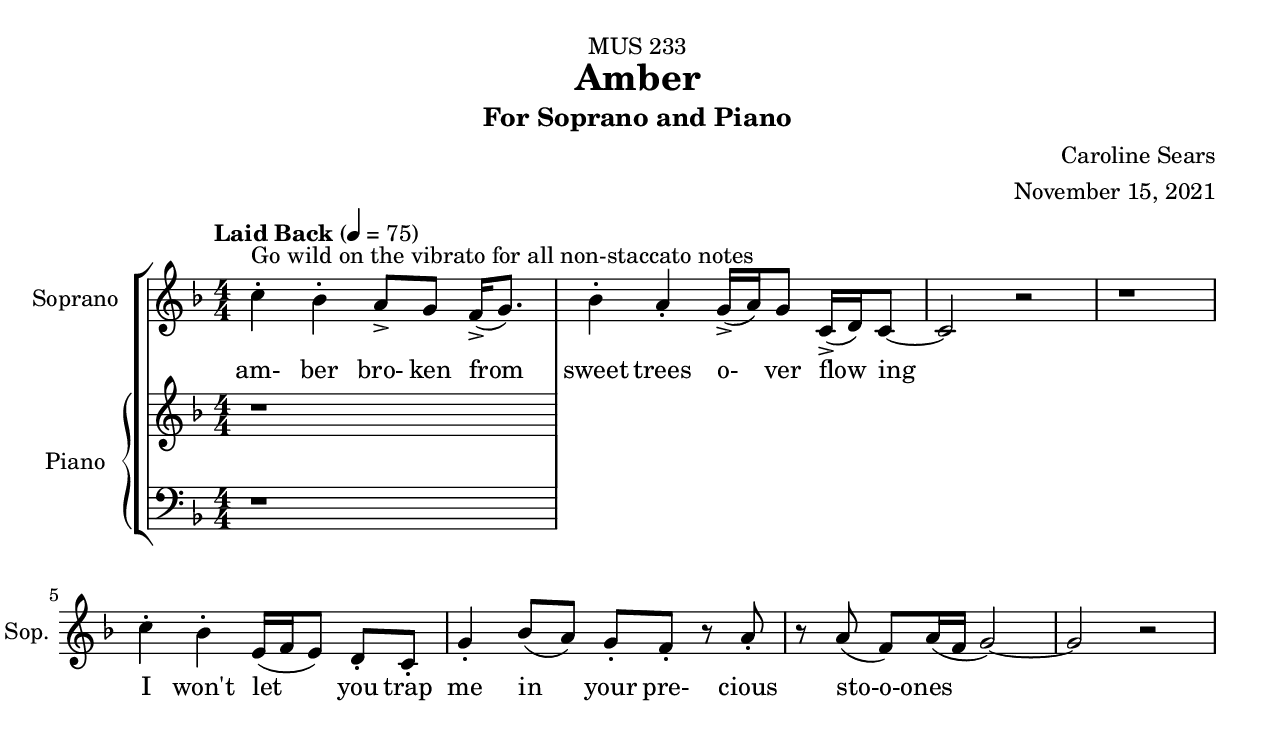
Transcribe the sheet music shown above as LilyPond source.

%%%%%%%%%%%%%%%%%%%% Header + Paper Dimensions %%%%%%%%%%%%%%%%%%%%
\header {
  title = "Amber"
    subtitle = "For Soprano and Piano"
    dedication = "MUS 233"
    composer = "Caroline Sears"
    arranger = "November 15, 2021"
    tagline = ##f

}
\paper {
  #(set-paper-size "ansi a")
  #(define top-margin (* 0.75 in))
}

%%%%%%%%%%%%%%%%%%%% Musical/Lyrical Content %%%%%%%%%%%%%%%%%%%%%%%%%%

%%%%% VOICE PART %%%%%%%%%%%
theNotes = \relative c'' {
    \set Staff.midiInstrument = "flute"
    \key f \major % C mixolydian
    \numericTimeSignature \time 4/4
    \tempo "Laid Back" 4 = 75 

    %%Intro %%

    %% Verse 1 %%
    c4\staccato^\markup{"Go wild on the vibrato for all non-staccato notes"} bes4\staccato  a8\accent g8 f16\accent (g8.) | bes4\staccato  a\staccato g16\accent (a16) g8 c,16\accent (d16) c8~ |
    c2 r2 | r1 | c'4\staccato bes4\staccato  e,16 (f16 e8)  d8\staccato c8\staccato | g'4\staccato bes8 (a) g8\staccato f8\staccato r8 a8\staccato |
    r8 a8 (f) a16 (f16 g2)~ | g2 r2 

    %% Verse 2 %%

    %% Breakdown %%

    %% Verse 3? %%

    %% End %%
    
  }

theWords =  \lyricmode {

      %% Verse 1%%%
      am- ber bro- ken from
      sweet trees o- ver flow ing
      I won't let you trap me
      in your pre- cious sto-o-ones
  }

%%%%%% PIANO PART %%%%%%%%%%
righthand =\relative c' {
    \set Staff.midiInstrument = "piano"
    \key f \major
    \numericTimeSignature \time 4/4
    r1
  }

lefthand = \relative c' {
    \set Staff.midiInstrument = "piano"
    \key f \major
    \numericTimeSignature \time 4/4
    \clef "bass"
    r1
  }

%%%%%%%%%%%%%%%%%%%%%%% Score Setup %%%%%%%%%%%%%%%%%%%%%%%%%%%%%%%%%%%
\score {
\new StaffGroup <<
  \new Staff \with {instrumentName = "Soprano" 
    shortInstrumentName = #"Sop. "}
  \new Voice = vocals \theNotes
  \new Lyrics \lyricsto vocals \theWords
  

  \new PianoStaff \with { instrumentName = "Piano" 
    shortInstrumentName = #"Pno. "}
  <<
    \new Staff = "upper" \righthand
    \new Staff = "lower" \lefthand
  >>
>>

  \layout {}
  \midi {}
}